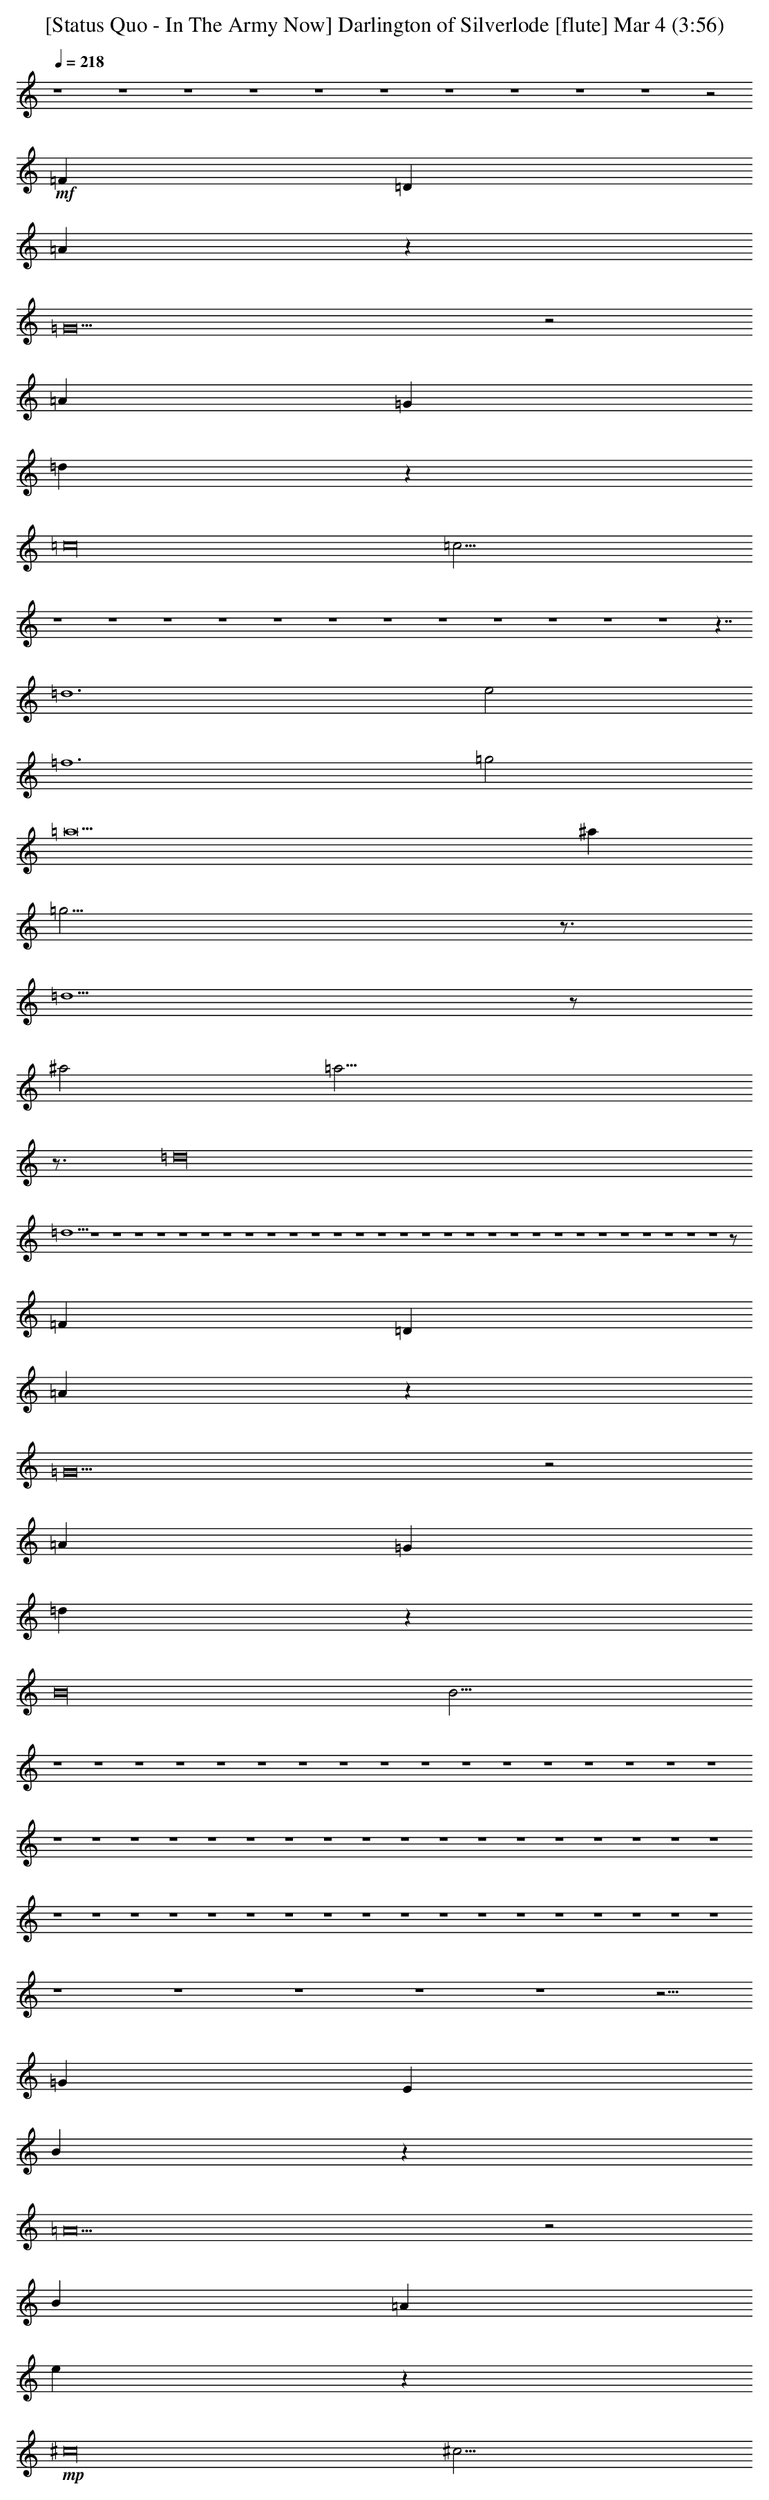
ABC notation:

X:1
T: [Status Quo - In The Army Now] Darlington of Silverlode [flute] Mar 4 (3:56)
L: 1/4
K: C
Q: 1/4=218
z4 z4 z4 z4 z4 z4 z4 z4 z4 z4 z2
+mf+ =F
=D
=A
z
=G10
z2
=A
=G
=d
z
=c16
=c33/4
z4 z4 z4 z4 z4 z4 z4 z4 z4 z4 z4 z4 z7/4
=d6
e2
=f6
=g2
=a15
^a
=g29/4
z3/4
=d11/2
z/2
^a2
=a29/4
z3/4
=d16
=d11/2
z4 z4 z4 z4 z4 z4 z4 z4 z4 z4 z4 z4 z4 z4 z4 z4 z4 z4 z4 z4 z4 z4 z4 z4 z4 z4 z4 z4 z4 z/2
=F
=D
=A
z
=G10
z2
=A
=G
=d
z
B16
B33/4
z4 z4 z4 z4 z4 z4 z4 z4 z4 z4 z4 z4 z4 z4 z4 z4 z4 z4 z4 z4 z4 z4 z4 z4 z4 z4 z4 z4 z4 z4 z4 z4 z4 z4 z4 z4 z4 z4 z4 z4 z4 z4 z4 z4 z4 z4 z4 z4 z4 z4 z4 z4 z4 z4 z4 z4 z4 z4 z15/4
=G
E
B
z
=A10
z2
B
=A
e
z
+mp+ ^c16
^c33/4
